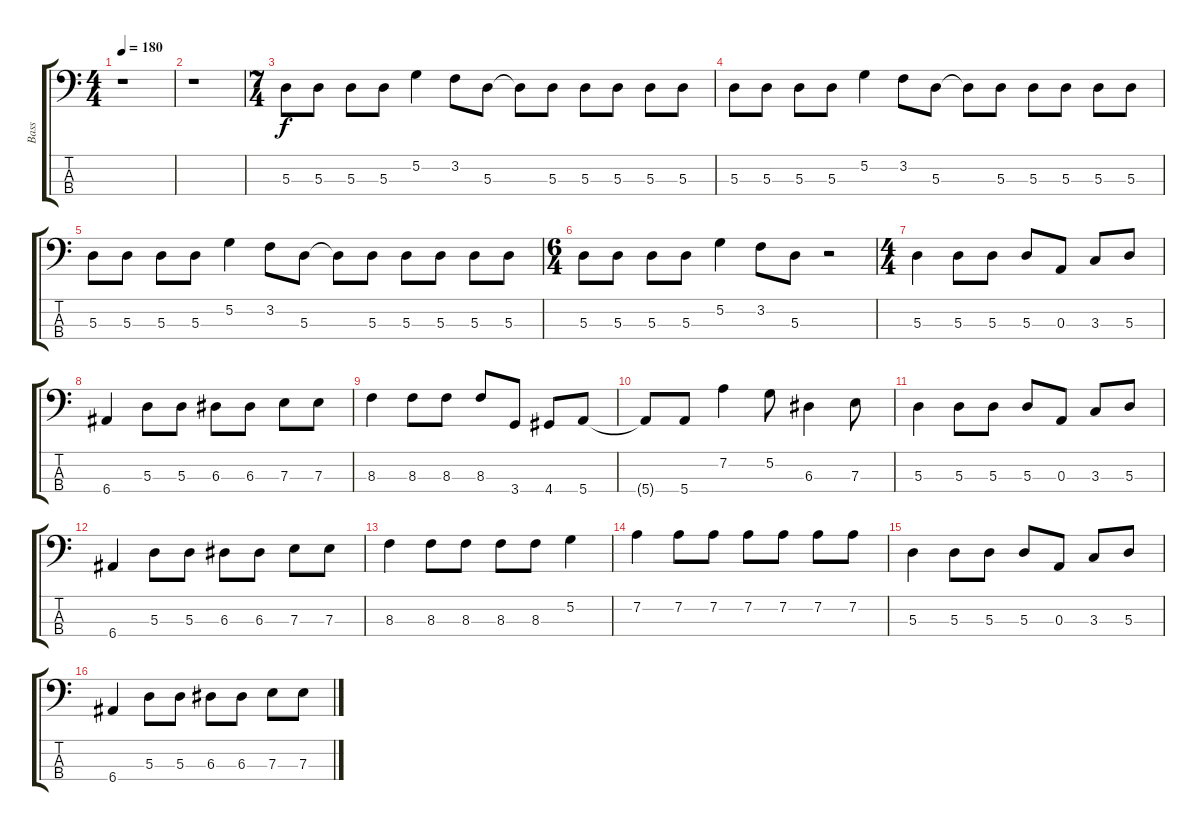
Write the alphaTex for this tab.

\track ("Bass" "Bass") {instrument electricbassfinger}
\staff {score tabs}
\tuning (G2 D2 A1 E1) {hide}
\ts (4 4)
\tempo 180
\clef f4
\ks c
r.1{dy f instrument electricbassfinger} |
r.1 |
\ts (7 4)
5.3.8 5.3.8 5.3.8 5.3.8 5.2.4 3.2.8 5.3.8 5.3{t}.8 5.3.8 5.3.8 5.3.8 5.3.8 5.3.8 |
5.3.8 5.3.8 5.3.8 5.3.8 5.2.4 3.2.8 5.3.8 5.3{t}.8 5.3.8 5.3.8 5.3.8 5.3.8 5.3.8 |
5.3.8 5.3.8 5.3.8 5.3.8 5.2.4 3.2.8 5.3.8 5.3{t}.8 5.3.8 5.3.8 5.3.8 5.3.8 5.3.8 |
\ts (6 4)
5.3.8 5.3.8 5.3.8 5.3.8 5.2.4 3.2.8 5.3.8 r.2 |
\ts (4 4)
5.3.4 5.3.8 5.3.8 5.3.8 0.3.8 3.3.8 5.3.8 |
6.4.4 5.3.8 5.3.8 6.3.8 6.3.8 7.3.8 7.3.8 |
8.3.4 8.3.8 8.3.8 8.3.8 3.4.8 4.4.8 5.4.8 |
5.4{t}.8 5.4.8 7.2.4 5.2.8 6.3.4 7.3.8 |
5.3.4 5.3.8 5.3.8 5.3.8 0.3.8 3.3.8 5.3.8 |
6.4.4 5.3.8 5.3.8 6.3.8 6.3.8 7.3.8 7.3.8 |
8.3.4 8.3.8 8.3.8 8.3.8 8.3.8 5.2.4 |
7.2.4 7.2.8 7.2.8 7.2.8 7.2.8 7.2.8 7.2.8 |
5.3.4 5.3.8 5.3.8 5.3.8 0.3.8 3.3.8 5.3.8 |
6.4.4 5.3.8 5.3.8 6.3.8 6.3.8 7.3.8 7.3.8
